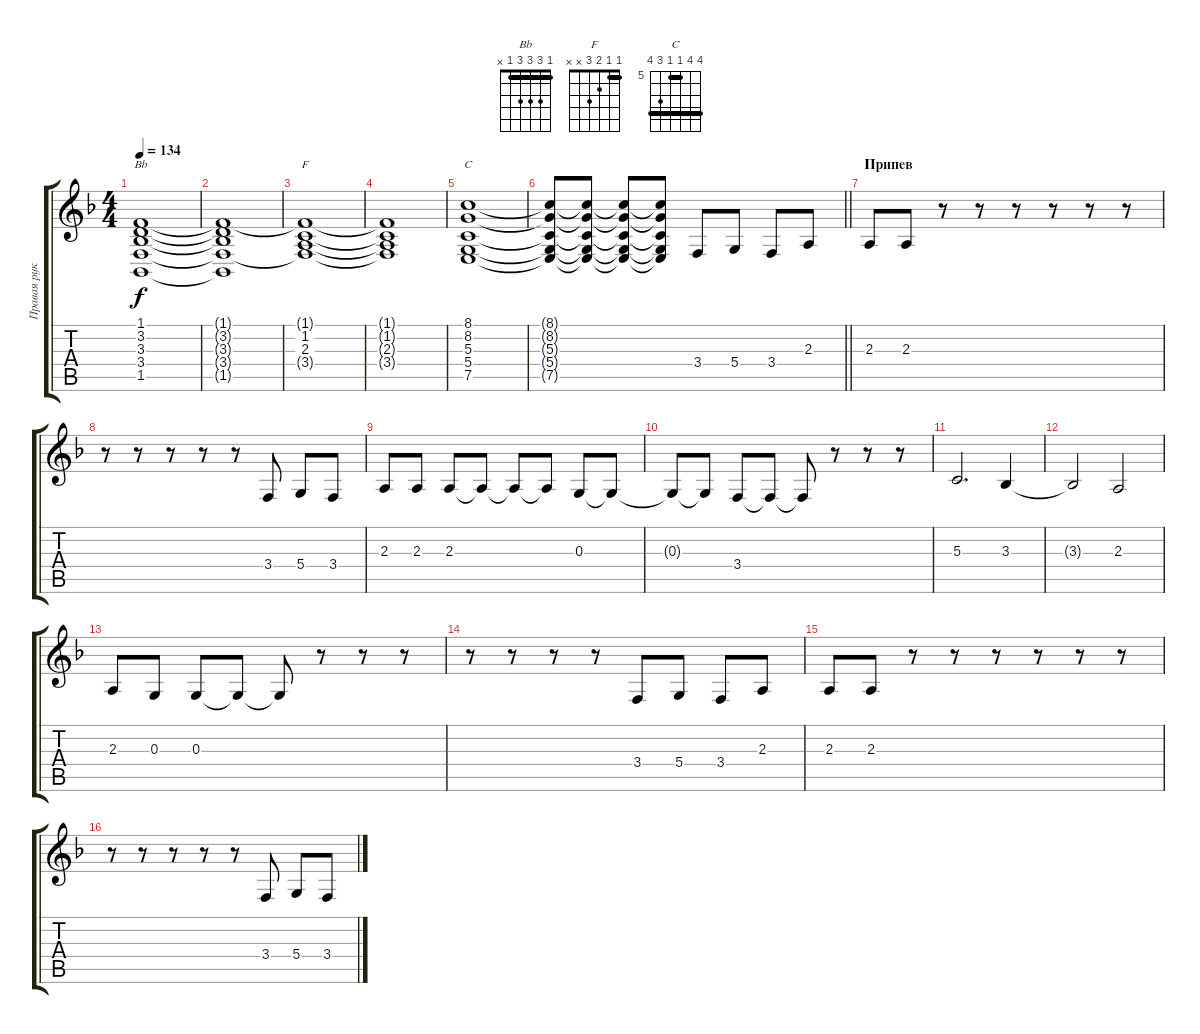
\track ("Правая рука" "Правая рук") {instrument accordion}
\staff {score tabs}
\tuning (E4 B3 G3 D3 A2 E2) {hide}
\chord ("Bb" 1 3 3 3 1 x) {barre 1}
\chord ("F" 1 1 2 3 x x) {barre 1}
\chord ("C" 8 8 5 5 7 8) {firstfret 5 barre (5 8)}
\ts (4 4)
\tempo 134
\clef g2
\ks dminor
(1.1{t} 3.2{t} 3.3 3.4 1.5).1{ch "Bb" dy f} |
(1.1{t} 3.2{t} 3.3{t} 3.4{t} 1.5{t}).1 |
(1.1{t} 1.2 2.3 3.4{t}).1{ch "F"} |
(1.1{t} 1.2{t} 2.3{t} 3.4{t}).1 |
(8.1 8.2 5.3 5.4 7.5).1{ch "C"} |
\barLineRight lightlight
(8.1{t} 8.2{t} 5.3{t} 5.4{t} 7.5{t}).8 (8.1{t} 8.2{t} 5.3{t} 5.4{t} 7.5{t}).8 (8.1{t} 8.2{t} 5.3{t} 5.4{t} 7.5{t}).8 (8.1{t} 8.2{t} 5.3{t} 5.4{t} 7.5{t}).8 3.4.8 5.4.8 3.4.8 2.3.8 |
\section ("" "Припев")
2.3.8 2.3.8 r.8 r.8 r.8 r.8 r.8 r.8 |
r.8 r.8 r.8 r.8 r.8 3.4.8 5.4.8 3.4.8 |
2.3.8 2.3.8 2.3.8 2.3{t}.8 2.3{t}.8 2.3{t}.8 0.3.8 0.3{t}.8 |
0.3{t}.8 0.3{t}.8 3.4.8 3.4{t}.8 3.4{t}.8 r.8 r.8 r.8 |
5.3.2{d} 3.3.4 |
3.3{t}.2 2.3.2 |
2.3.8 0.3.8 0.3.8 0.3{t}.8 0.3{t}.8 r.8 r.8 r.8 |
r.8 r.8 r.8 r.8 3.4.8 5.4.8 3.4.8 2.3.8 |
2.3.8 2.3.8 r.8 r.8 r.8 r.8 r.8 r.8 |
r.8 r.8 r.8 r.8 r.8 3.4.8 5.4.8 3.4.8
